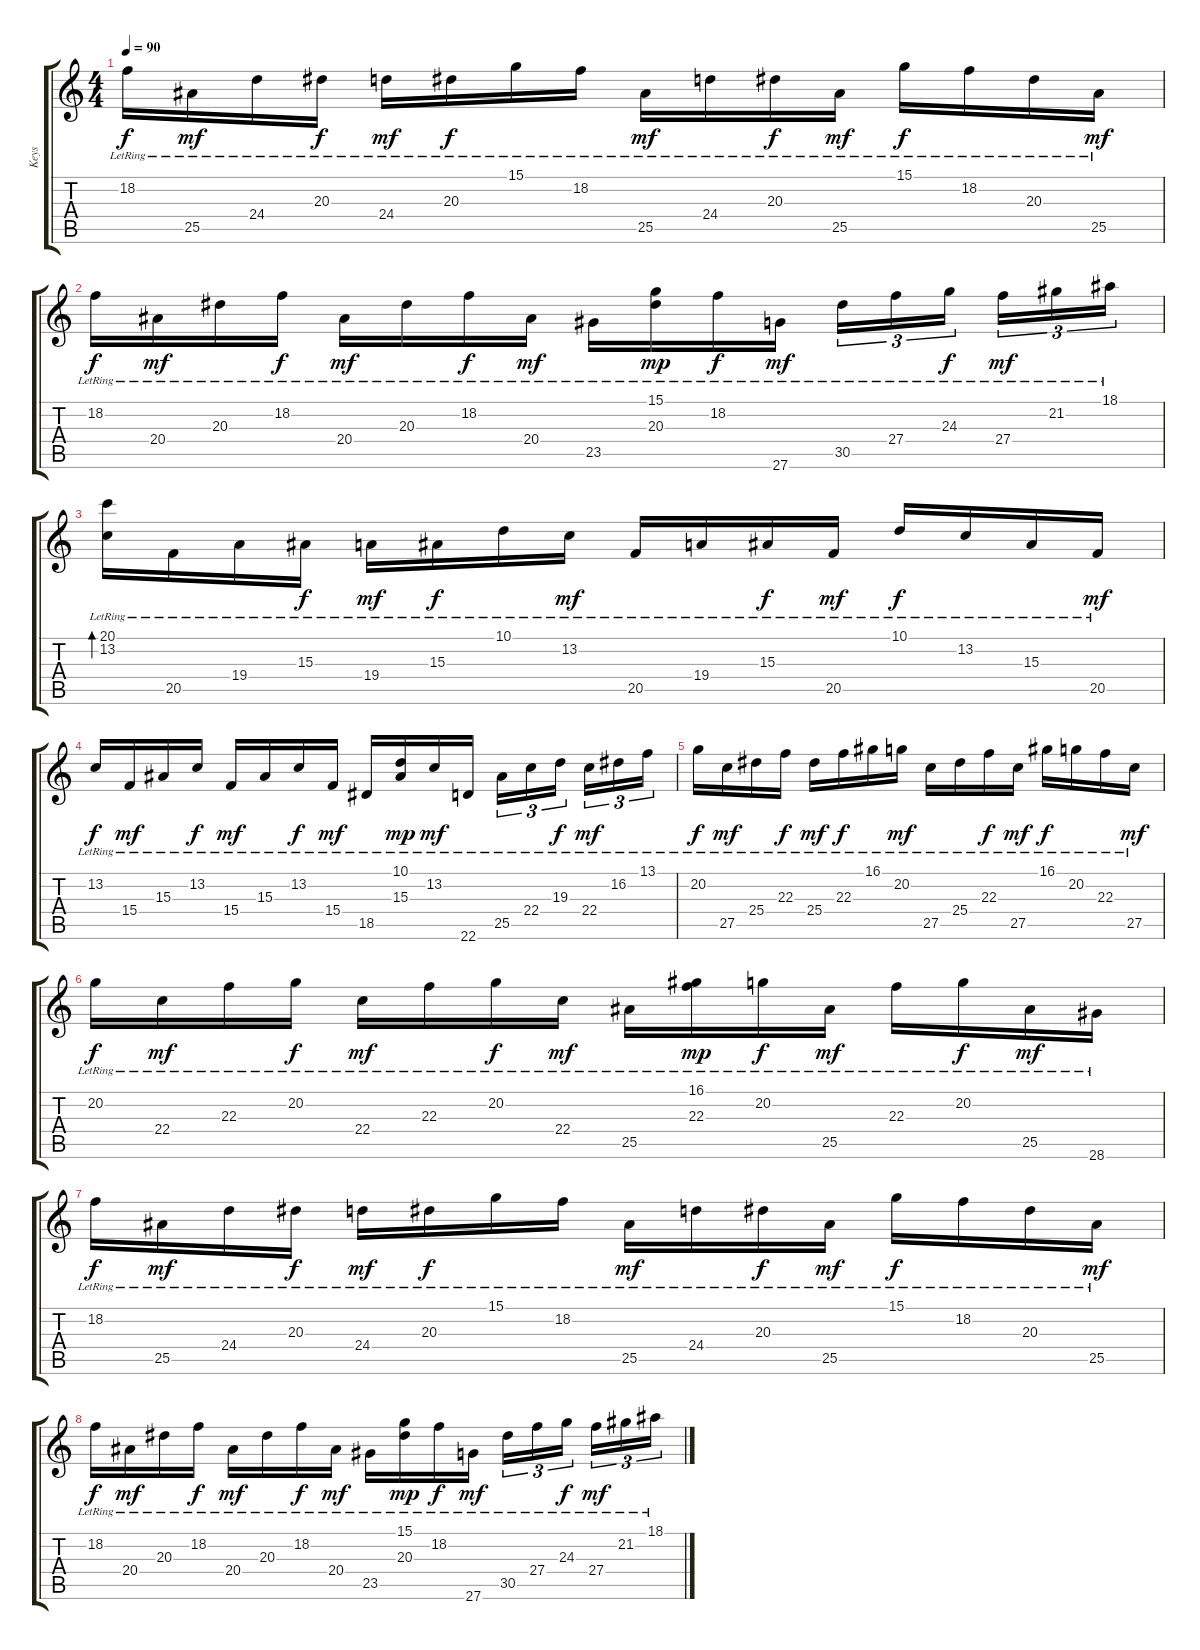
\track ("Keys" "Keys") {instrument harpsichord}
\staff {score tabs}
\tuning (E4 B3 G3 D3 A2 E2) {hide}
\ts (4 4)
\tempo 90
\clef g2
\ks c
18.2{lr}.16{dy f} 25.5{lr}.16{dy mf} 24.4{lr}.16 20.3{lr}.16{dy f} 24.4{lr}.16{dy mf} 20.3{lr}.16{dy f} 15.1{lr}.16 18.2{lr}.16 25.5{lr}.16{dy mf} 24.4{lr}.16 20.3{lr}.16{dy f} 25.5{lr}.16{dy mf} 15.1{lr}.16{dy f} 18.2{lr}.16 20.3{lr}.16 25.5{lr}.16{dy mf} |
18.2{lr}.16{dy f} 20.4{lr}.16{dy mf} 20.3{lr}.16 18.2{lr}.16{dy f} 20.4{lr}.16{dy mf} 20.3{lr}.16 18.2{lr}.16{dy f} 20.4{lr}.16{dy mf} 23.5{lr}.16 (15.1{lr} 20.3{lr}).16{dy mp} 18.2{lr}.16{dy f} 27.6{lr}.16{dy mf} 30.5{lr}.16{tu (3 2)} 27.4{lr}.16{tu (3 2)} 24.3{lr}.16{tu (3 2) dy f} 27.4{lr}.16{tu (3 2) dy mf} 21.2{lr}.16{tu (3 2)} 18.1{lr}.16{tu (3 2)} |
(20.1{lr} 13.2{lr}).16{bd 120} 20.5{lr}.16 19.4{lr}.16 15.3{lr}.16{dy f} 19.4{lr}.16{dy mf} 15.3{lr}.16{dy f} 10.1{lr}.16 13.2{lr}.16{dy mf} 20.5{lr}.16 19.4{lr}.16 15.3{lr}.16{dy f} 20.5{lr}.16{dy mf} 10.1{lr}.16{dy f} 13.2{lr}.16 15.3{lr}.16 20.5{lr}.16{dy mf} |
13.2{lr}.16{dy f} 15.4{lr}.16{dy mf} 15.3{lr}.16 13.2{lr}.16{dy f} 15.4{lr}.16{dy mf} 15.3{lr}.16 13.2{lr}.16{dy f} 15.4{lr}.16{dy mf} 18.5{lr}.16 (10.1{lr} 15.3{lr}).16{dy mp} 13.2{lr}.16{dy mf} 22.6{lr}.16 25.5{lr}.16{tu (3 2)} 22.4{lr}.16{tu (3 2)} 19.3{lr}.16{tu (3 2) dy f} 22.4{lr}.16{tu (3 2) dy mf} 16.2{lr}.16{tu (3 2)} 13.1{lr}.16{tu (3 2)} |
20.2{lr}.16{dy f} 27.5{lr}.16{dy mf} 25.4{lr}.16 22.3{lr}.16{dy f} 25.4{lr}.16{dy mf} 22.3{lr}.16{dy f} 16.1{lr}.16 20.2{lr}.16{dy mf} 27.5{lr}.16 25.4{lr}.16 22.3{lr}.16{dy f} 27.5{lr}.16{dy mf} 16.1{lr}.16{dy f} 20.2{lr}.16 22.3{lr}.16 27.5{lr}.16{dy mf} |
20.2{lr}.16{dy f} 22.4{lr}.16{dy mf} 22.3{lr}.16 20.2{lr}.16{dy f} 22.4{lr}.16{dy mf} 22.3{lr}.16 20.2{lr}.16{dy f} 22.4{lr}.16{dy mf} 25.5{lr}.16 (16.1{lr} 22.3{lr}).16{dy mp} 20.2{lr}.16{dy f} 25.5{lr}.16{dy mf} 22.3{lr}.16 20.2{lr}.16{dy f} 25.5{lr}.16{dy mf} 28.6{lr}.16 |
18.2{lr}.16{dy f} 25.5{lr}.16{dy mf} 24.4{lr}.16 20.3{lr}.16{dy f} 24.4{lr}.16{dy mf} 20.3{lr}.16{dy f} 15.1{lr}.16 18.2{lr}.16 25.5{lr}.16{dy mf} 24.4{lr}.16 20.3{lr}.16{dy f} 25.5{lr}.16{dy mf} 15.1{lr}.16{dy f} 18.2{lr}.16 20.3{lr}.16 25.5{lr}.16{dy mf} |
18.2{lr}.16{dy f} 20.4{lr}.16{dy mf} 20.3{lr}.16 18.2{lr}.16{dy f} 20.4{lr}.16{dy mf} 20.3{lr}.16 18.2{lr}.16{dy f} 20.4{lr}.16{dy mf} 23.5{lr}.16 (15.1{lr} 20.3{lr}).16{dy mp} 18.2{lr}.16{dy f} 27.6{lr}.16{dy mf} 30.5{lr}.16{tu (3 2)} 27.4{lr}.16{tu (3 2)} 24.3{lr}.16{tu (3 2) dy f} 27.4{lr}.16{tu (3 2) dy mf} 21.2{lr}.16{tu (3 2)} 18.1{lr}.16{tu (3 2)}
